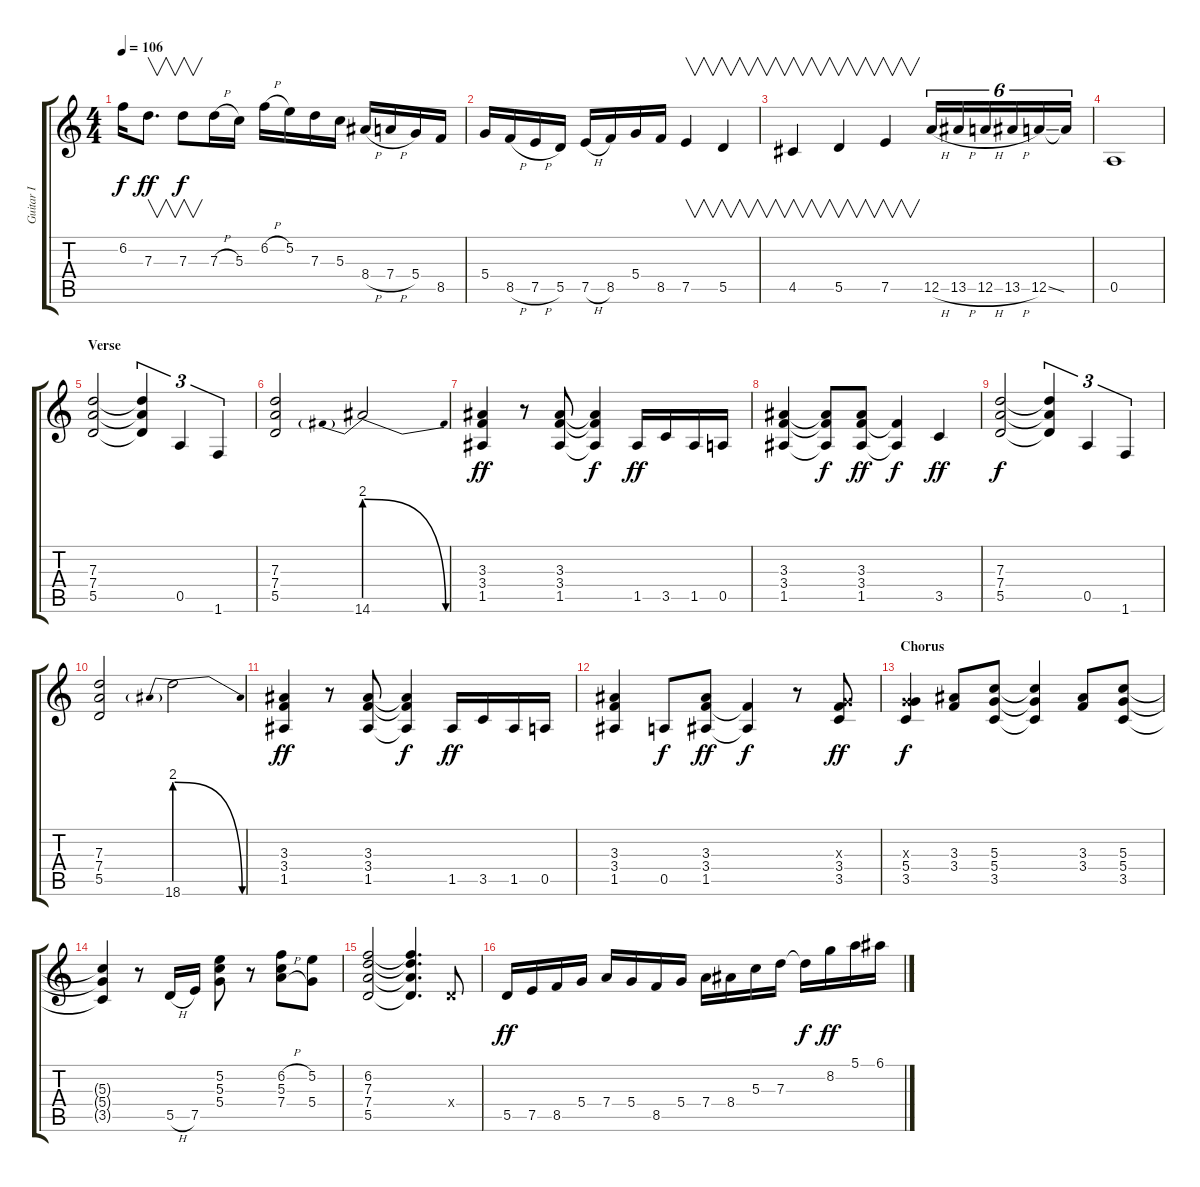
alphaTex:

\track ("Guitar I" "Guitar I") {instrument distortionguitar}
\staff {score tabs}
\tuning (E4 B3 G3 D3 A2 E2) {hide}
\ts (4 4)
\tempo 106
\clef g2
\ks c
6.2.16{dy f} 7.3.8{v d dy ff} 7.3.8{v dy f} 7.3{h}.16 5.3.16 6.2{h}.16 5.2.16 7.3.16 5.3.16 8.4{h}.16 7.4{h}.16 5.4.16 8.5.16 |
5.4.16 8.5{h}.16 7.5{h}.16 5.5.16 7.5{h}.16 8.5.16 5.4.16 8.5.16 7.5.4{v} 5.5.4{v} |
4.5.4{v} 5.5.4{v} 7.5.4{v} 12.5{h}.16{tu (6 4)} 13.5{h}.16{tu (6 4)} 12.5{h}.16{tu (6 4)} 13.5{h}.16{tu (6 4)} 12.5{ss}.16{tu (6 4)} 12.5{t}.16{tu (6 4)} |
0.5.1 |
\section ("" "Verse")
(7.3 7.4 5.5).2 (7.3{t} 7.4{t} 5.5{t}).4{tu (3 2)} 0.5.4{tu (3 2)} 1.6.4{tu (3 2)} |
(7.3 7.4 5.5).2 14.6{be (prebendrelease 0 8 60 0)}.2 |
(3.3 3.4 1.5).4{dy ff} r.8 (3.3 3.4 1.5).8 (3.3{t} 3.4{t} 1.5{t}).4{dy f} 1.5.16{dy ff} 3.5.16 1.5.16 0.5.16 |
(3.3 3.4 1.5).4 (3.3{t} 3.4{t} 1.5{t}).8{dy f} (3.3 3.4 1.5).8{dy ff} (3.4{t} 1.5{t}).4{dy f} 3.5.4{dy ff} |
(7.3 7.4 5.5).2{dy f} (7.3{t} 7.4{t} 5.5{t}).4{tu (3 2)} 0.5.4{tu (3 2)} 1.6.4{tu (3 2)} |
(7.3 7.4 5.5).2 18.6{be (prebendrelease 0 8 60 0)}.2 |
(3.3 3.4 1.5).4{dy ff} r.8 (3.3 3.4 1.5).8 (3.3{t} 3.4{t} 1.5{t}).4{dy f} 1.5.16{dy ff} 3.5.16 1.5.16 0.5.16 |
(3.3 3.4 1.5).4 0.5.8{dy f} (3.3 3.4 1.5).8{dy ff} (3.4{t} 1.5{t}).4{dy f} r.8 (0.3{x} 3.4 3.5).8{dy ff} |
\section ("" "Chorus")
(0.3{x} 5.4 3.5).4{dy f} (3.3 3.4).8 (5.3 5.4 3.5).8 (5.3{t} 5.4{t} 3.5{t}).4 (3.3 3.4).8 (5.3 5.4 3.5).8 |
(5.3{t} 5.4{t} 3.5{t}).4 r.8 5.5{h}.16 7.5.16 (5.2 5.3 5.4).8 r.8 (6.2{h} 5.3 7.4{h}).8 (5.2 5.4).8 |
(6.2 7.3 7.4 5.5).2 (6.2{t} 7.3{t} 7.4{t} 5.5{t}).4{d} 0.4{x}.8 |
5.5.16{dy ff} 7.5.16 8.5.16 5.4.16 7.4.16 5.4.16 8.5.16 5.4.16 7.4.16 8.4.16 5.3.16 7.3.16 7.3{t}.16{dy f} 8.2.16{dy ff} 5.1.16 6.1.16
